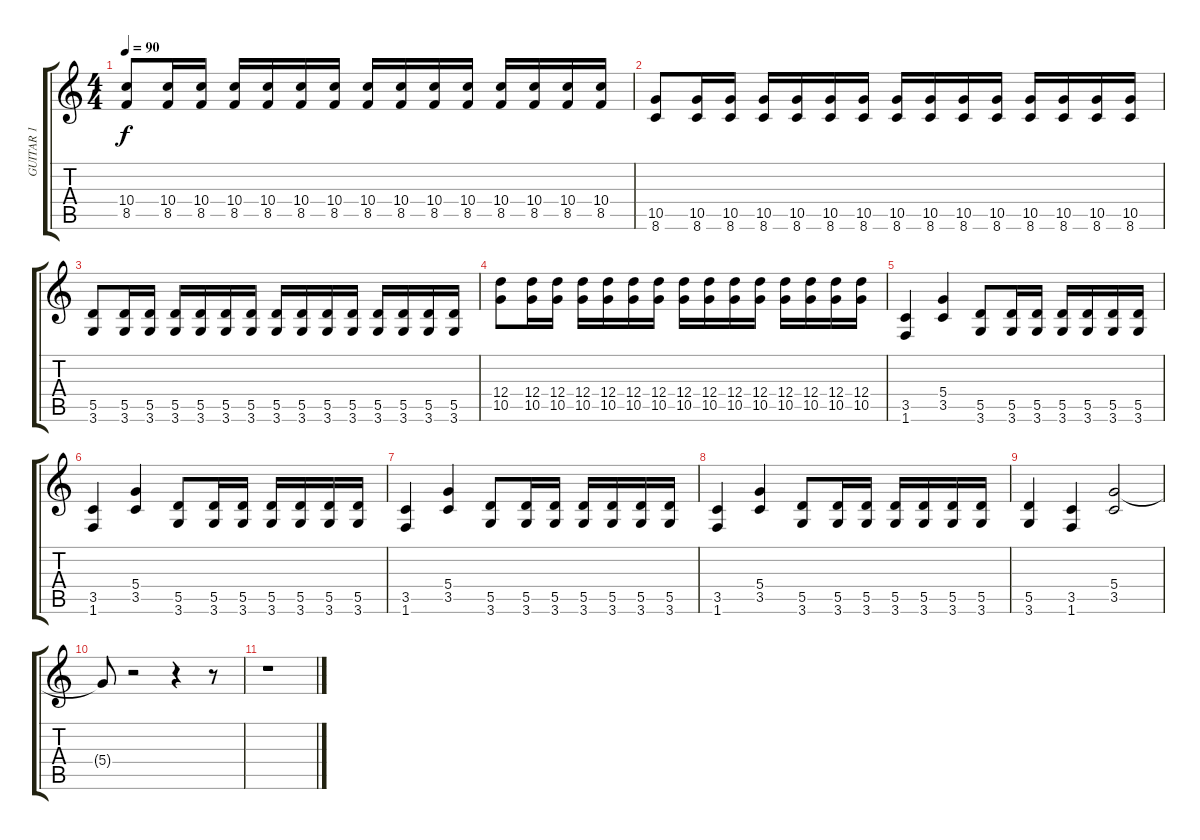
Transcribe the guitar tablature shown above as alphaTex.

\track ("GUITAR 1" "GUITAR 1") {instrument overdrivenguitar}
\staff {score tabs}
\tuning (E4 B3 G3 D3 A2 E2) {hide}
\ts (4 4)
\tempo 90
\clef g2
\ks c
(10.4 8.5).8{dy f} (10.4 8.5).16 (10.4 8.5).16 (10.4 8.5).16 (10.4 8.5).16 (10.4 8.5).16 (10.4 8.5).16 (10.4 8.5).16 (10.4 8.5).16 (10.4 8.5).16 (10.4 8.5).16 (10.4 8.5).16 (10.4 8.5).16 (10.4 8.5).16 (10.4 8.5).16 |
(10.5 8.6).8 (10.5 8.6).16 (10.5 8.6).16 (10.5 8.6).16 (10.5 8.6).16 (10.5 8.6).16 (10.5 8.6).16 (10.5 8.6).16 (10.5 8.6).16 (10.5 8.6).16 (10.5 8.6).16 (10.5 8.6).16 (10.5 8.6).16 (10.5 8.6).16 (10.5 8.6).16 |
(5.5 3.6).8 (5.5 3.6).16 (5.5 3.6).16 (5.5 3.6).16 (5.5 3.6).16 (5.5 3.6).16 (5.5 3.6).16 (5.5 3.6).16 (5.5 3.6).16 (5.5 3.6).16 (5.5 3.6).16 (5.5 3.6).16 (5.5 3.6).16 (5.5 3.6).16 (5.5 3.6).16 |
(12.4 10.5).8 (12.4 10.5).16 (12.4 10.5).16 (12.4 10.5).16 (12.4 10.5).16 (12.4 10.5).16 (12.4 10.5).16 (12.4 10.5).16 (12.4 10.5).16 (12.4 10.5).16 (12.4 10.5).16 (12.4 10.5).16 (12.4 10.5).16 (12.4 10.5).16 (12.4 10.5).16 |
(3.5 1.6).4 (5.4 3.5).4 (5.5 3.6).8 (5.5 3.6).16 (5.5 3.6).16 (5.5 3.6).16 (5.5 3.6).16 (5.5 3.6).16 (5.5 3.6).16 |
(3.5 1.6).4 (5.4 3.5).4 (5.5 3.6).8 (5.5 3.6).16 (5.5 3.6).16 (5.5 3.6).16 (5.5 3.6).16 (5.5 3.6).16 (5.5 3.6).16 |
(3.5 1.6).4 (5.4 3.5).4 (5.5 3.6).8 (5.5 3.6).16 (5.5 3.6).16 (5.5 3.6).16 (5.5 3.6).16 (5.5 3.6).16 (5.5 3.6).16 |
(3.5 1.6).4 (5.4 3.5).4 (5.5 3.6).8 (5.5 3.6).16 (5.5 3.6).16 (5.5 3.6).16 (5.5 3.6).16 (5.5 3.6).16 (5.5 3.6).16 |
(5.5 3.6).4 (3.5 1.6).4 (5.4 3.5).2 |
5.4{t}.8 r.2 r.4 r.8 |
r.1
